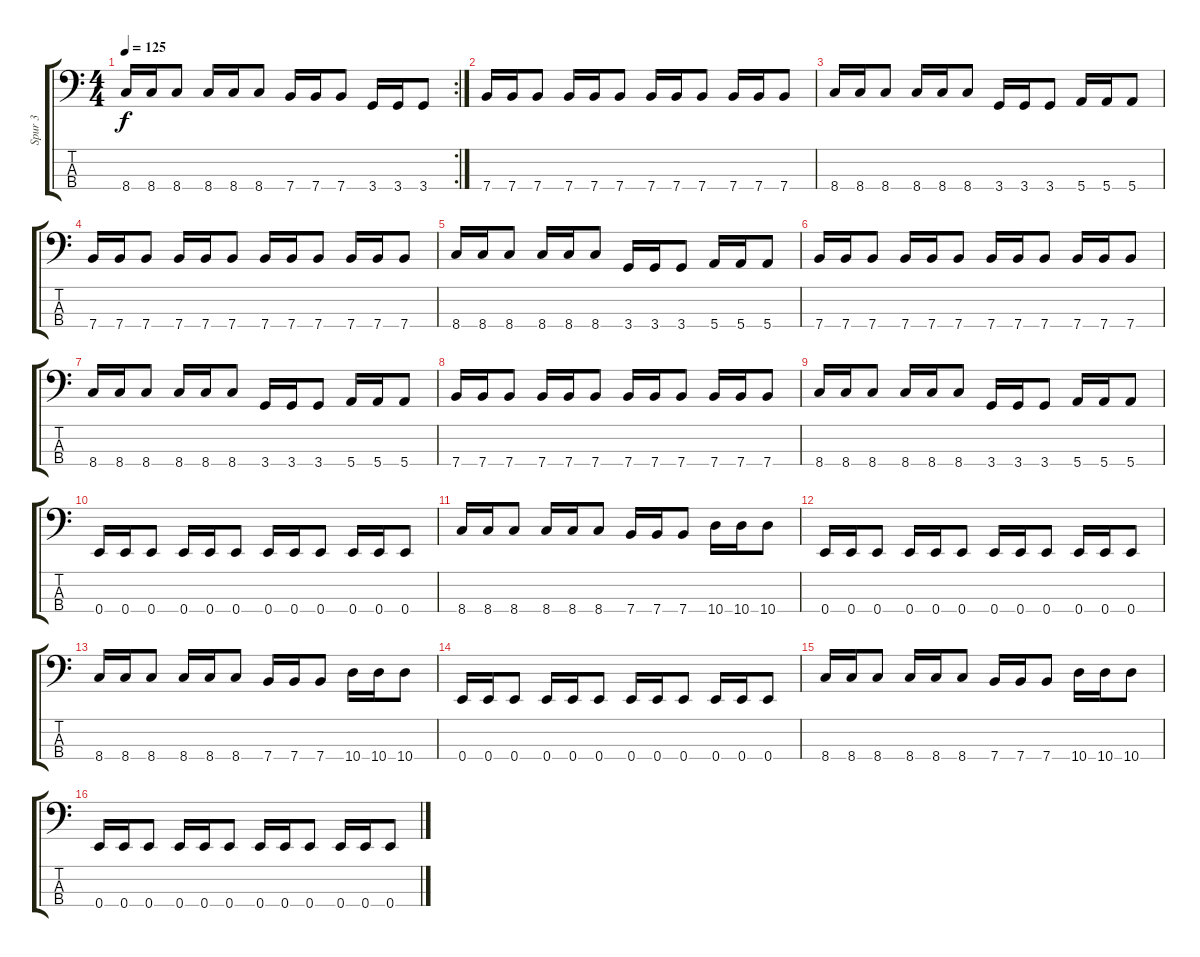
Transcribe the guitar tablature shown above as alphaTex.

\track ("Spur 3" "Spur 3") {instrument electricbassfinger}
\staff {score tabs}
\tuning (G2 D2 A1 E1) {hide}
\rc 2
\ts (4 4)
\tempo 125
\clef f4
\ks c
8.4.16{dy f} 8.4.16 8.4.8 8.4.16 8.4.16 8.4.8 7.4.16 7.4.16 7.4.8 3.4.16 3.4.16 3.4.8 |
7.4.16 7.4.16 7.4.8 7.4.16 7.4.16 7.4.8 7.4.16 7.4.16 7.4.8 7.4.16 7.4.16 7.4.8 |
8.4.16 8.4.16 8.4.8 8.4.16 8.4.16 8.4.8 3.4.16 3.4.16 3.4.8 5.4.16 5.4.16 5.4.8 |
7.4.16 7.4.16 7.4.8 7.4.16 7.4.16 7.4.8 7.4.16 7.4.16 7.4.8 7.4.16 7.4.16 7.4.8 |
8.4.16 8.4.16 8.4.8 8.4.16 8.4.16 8.4.8 3.4.16 3.4.16 3.4.8 5.4.16 5.4.16 5.4.8 |
7.4.16 7.4.16 7.4.8 7.4.16 7.4.16 7.4.8 7.4.16 7.4.16 7.4.8 7.4.16 7.4.16 7.4.8 |
8.4.16 8.4.16 8.4.8 8.4.16 8.4.16 8.4.8 3.4.16 3.4.16 3.4.8 5.4.16 5.4.16 5.4.8 |
7.4.16 7.4.16 7.4.8 7.4.16 7.4.16 7.4.8 7.4.16 7.4.16 7.4.8 7.4.16 7.4.16 7.4.8 |
8.4.16 8.4.16 8.4.8 8.4.16 8.4.16 8.4.8 3.4.16 3.4.16 3.4.8 5.4.16 5.4.16 5.4.8 |
0.4.16 0.4.16 0.4.8 0.4.16 0.4.16 0.4.8 0.4.16 0.4.16 0.4.8 0.4.16 0.4.16 0.4.8 |
8.4.16 8.4.16 8.4.8 8.4.16 8.4.16 8.4.8 7.4.16 7.4.16 7.4.8 10.4.16 10.4.16 10.4.8 |
0.4.16 0.4.16 0.4.8 0.4.16 0.4.16 0.4.8 0.4.16 0.4.16 0.4.8 0.4.16 0.4.16 0.4.8 |
8.4.16 8.4.16 8.4.8 8.4.16 8.4.16 8.4.8 7.4.16 7.4.16 7.4.8 10.4.16 10.4.16 10.4.8 |
0.4.16 0.4.16 0.4.8 0.4.16 0.4.16 0.4.8 0.4.16 0.4.16 0.4.8 0.4.16 0.4.16 0.4.8 |
8.4.16 8.4.16 8.4.8 8.4.16 8.4.16 8.4.8 7.4.16 7.4.16 7.4.8 10.4.16 10.4.16 10.4.8 |
0.4.16 0.4.16 0.4.8 0.4.16 0.4.16 0.4.8 0.4.16 0.4.16 0.4.8 0.4.16 0.4.16 0.4.8
